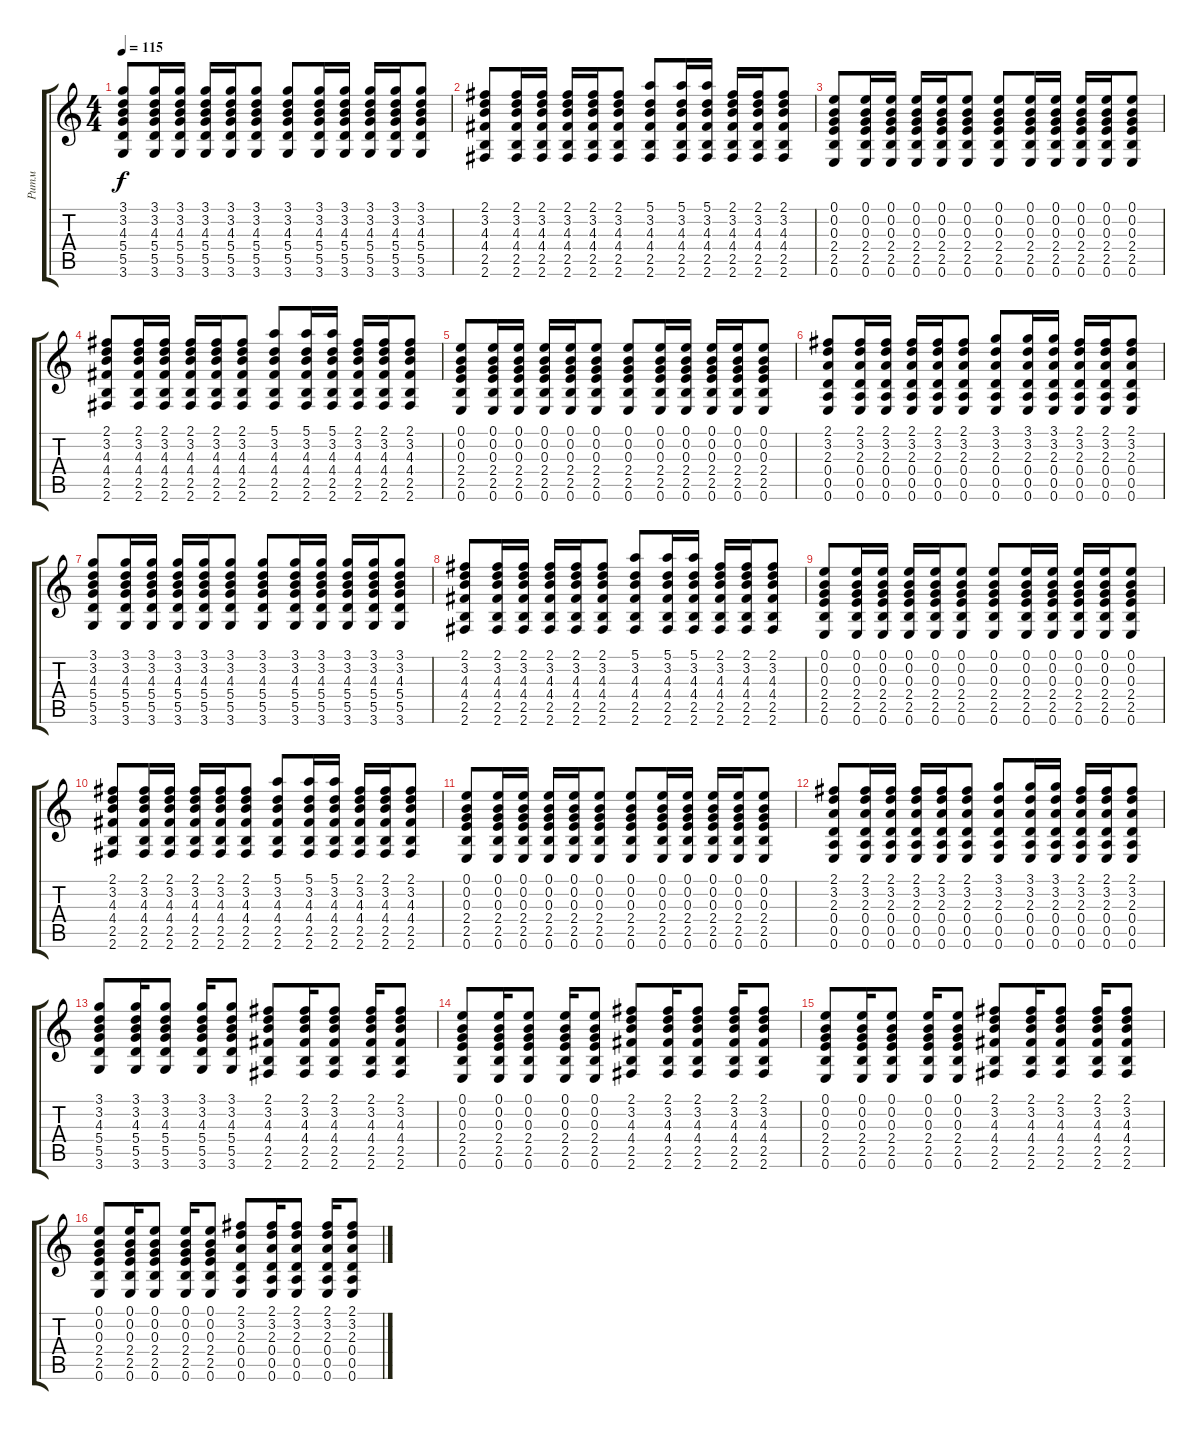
\track ("Ритм" "Ритм") {instrument acousticguitarsteel}
\staff {score tabs}
\tuning (E4 B3 G3 D3 A2 E2) {hide}
\ts (4 4)
\tempo 115
\clef g2
\ks c
(3.1 3.2 4.3 5.4 5.5 3.6).8{dy f} (3.1 3.2 4.3 5.4 5.5 3.6).16 (3.1 3.2 4.3 5.4 5.5 3.6).16 (3.1 3.2 4.3 5.4 5.5 3.6).16 (3.1 3.2 4.3 5.4 5.5 3.6).16 (3.1 3.2 4.3 5.4 5.5 3.6).8 (3.1 3.2 4.3 5.4 5.5 3.6).8 (3.1 3.2 4.3 5.4 5.5 3.6).16 (3.1 3.2 4.3 5.4 5.5 3.6).16 (3.1 3.2 4.3 5.4 5.5 3.6).16 (3.1 3.2 4.3 5.4 5.5 3.6).16 (3.1 3.2 4.3 5.4 5.5 3.6).8 |
(2.1 3.2 4.3 4.4 2.5 2.6).8 (2.1 3.2 4.3 4.4 2.5 2.6).16 (2.1 3.2 4.3 4.4 2.5 2.6).16 (2.1 3.2 4.3 4.4 2.5 2.6).16 (2.1 3.2 4.3 4.4 2.5 2.6).16 (2.1 3.2 4.3 4.4 2.5 2.6).8 (5.1 3.2 4.3 4.4 2.5 2.6).8 (5.1 3.2 4.3 4.4 2.5 2.6).16 (5.1 3.2 4.3 4.4 2.5 2.6).16 (2.1 3.2 4.3 4.4 2.5 2.6).16 (2.1 3.2 4.3 4.4 2.5 2.6).16 (2.1 3.2 4.3 4.4 2.5 2.6).8 |
(0.1 0.2 0.3 2.4 2.5 0.6).8 (0.1 0.2 0.3 2.4 2.5 0.6).16 (0.1 0.2 0.3 2.4 2.5 0.6).16 (0.1 0.2 0.3 2.4 2.5 0.6).16 (0.1 0.2 0.3 2.4 2.5 0.6).16 (0.1 0.2 0.3 2.4 2.5 0.6).8 (0.1 0.2 0.3 2.4 2.5 0.6).8 (0.1 0.2 0.3 2.4 2.5 0.6).16 (0.1 0.2 0.3 2.4 2.5 0.6).16 (0.1 0.2 0.3 2.4 2.5 0.6).16 (0.1 0.2 0.3 2.4 2.5 0.6).16 (0.1 0.2 0.3 2.4 2.5 0.6).8 |
(2.1 3.2 4.3 4.4 2.5 2.6).8 (2.1 3.2 4.3 4.4 2.5 2.6).16 (2.1 3.2 4.3 4.4 2.5 2.6).16 (2.1 3.2 4.3 4.4 2.5 2.6).16 (2.1 3.2 4.3 4.4 2.5 2.6).16 (2.1 3.2 4.3 4.4 2.5 2.6).8 (5.1 3.2 4.3 4.4 2.5 2.6).8 (5.1 3.2 4.3 4.4 2.5 2.6).16 (5.1 3.2 4.3 4.4 2.5 2.6).16 (2.1 3.2 4.3 4.4 2.5 2.6).16 (2.1 3.2 4.3 4.4 2.5 2.6).16 (2.1 3.2 4.3 4.4 2.5 2.6).8 |
(0.1 0.2 0.3 2.4 2.5 0.6).8 (0.1 0.2 0.3 2.4 2.5 0.6).16 (0.1 0.2 0.3 2.4 2.5 0.6).16 (0.1 0.2 0.3 2.4 2.5 0.6).16 (0.1 0.2 0.3 2.4 2.5 0.6).16 (0.1 0.2 0.3 2.4 2.5 0.6).8 (0.1 0.2 0.3 2.4 2.5 0.6).8 (0.1 0.2 0.3 2.4 2.5 0.6).16 (0.1 0.2 0.3 2.4 2.5 0.6).16 (0.1 0.2 0.3 2.4 2.5 0.6).16 (0.1 0.2 0.3 2.4 2.5 0.6).16 (0.1 0.2 0.3 2.4 2.5 0.6).8 |
(2.1 3.2 2.3 0.4 0.5 0.6).8 (2.1 3.2 2.3 0.4 0.5 0.6).16 (2.1 3.2 2.3 0.4 0.5 0.6).16 (2.1 3.2 2.3 0.4 0.5 0.6).16 (2.1 3.2 2.3 0.4 0.5 0.6).16 (2.1 3.2 2.3 0.4 0.5 0.6).8 (3.1 3.2 2.3 0.4 0.5 0.6).8 (3.1 3.2 2.3 0.4 0.5 0.6).16 (3.1 3.2 2.3 0.4 0.5 0.6).16 (2.1 3.2 2.3 0.4 0.5 0.6).16 (2.1 3.2 2.3 0.4 0.5 0.6).16 (2.1 3.2 2.3 0.4 0.5 0.6).8 |
(3.1 3.2 4.3 5.4 5.5 3.6).8 (3.1 3.2 4.3 5.4 5.5 3.6).16 (3.1 3.2 4.3 5.4 5.5 3.6).16 (3.1 3.2 4.3 5.4 5.5 3.6).16 (3.1 3.2 4.3 5.4 5.5 3.6).16 (3.1 3.2 4.3 5.4 5.5 3.6).8 (3.1 3.2 4.3 5.4 5.5 3.6).8 (3.1 3.2 4.3 5.4 5.5 3.6).16 (3.1 3.2 4.3 5.4 5.5 3.6).16 (3.1 3.2 4.3 5.4 5.5 3.6).16 (3.1 3.2 4.3 5.4 5.5 3.6).16 (3.1 3.2 4.3 5.4 5.5 3.6).8 |
(2.1 3.2 4.3 4.4 2.5 2.6).8 (2.1 3.2 4.3 4.4 2.5 2.6).16 (2.1 3.2 4.3 4.4 2.5 2.6).16 (2.1 3.2 4.3 4.4 2.5 2.6).16 (2.1 3.2 4.3 4.4 2.5 2.6).16 (2.1 3.2 4.3 4.4 2.5 2.6).8 (5.1 3.2 4.3 4.4 2.5 2.6).8 (5.1 3.2 4.3 4.4 2.5 2.6).16 (5.1 3.2 4.3 4.4 2.5 2.6).16 (2.1 3.2 4.3 4.4 2.5 2.6).16 (2.1 3.2 4.3 4.4 2.5 2.6).16 (2.1 3.2 4.3 4.4 2.5 2.6).8 |
(0.1 0.2 0.3 2.4 2.5 0.6).8 (0.1 0.2 0.3 2.4 2.5 0.6).16 (0.1 0.2 0.3 2.4 2.5 0.6).16 (0.1 0.2 0.3 2.4 2.5 0.6).16 (0.1 0.2 0.3 2.4 2.5 0.6).16 (0.1 0.2 0.3 2.4 2.5 0.6).8 (0.1 0.2 0.3 2.4 2.5 0.6).8 (0.1 0.2 0.3 2.4 2.5 0.6).16 (0.1 0.2 0.3 2.4 2.5 0.6).16 (0.1 0.2 0.3 2.4 2.5 0.6).16 (0.1 0.2 0.3 2.4 2.5 0.6).16 (0.1 0.2 0.3 2.4 2.5 0.6).8 |
(2.1 3.2 4.3 4.4 2.5 2.6).8 (2.1 3.2 4.3 4.4 2.5 2.6).16 (2.1 3.2 4.3 4.4 2.5 2.6).16 (2.1 3.2 4.3 4.4 2.5 2.6).16 (2.1 3.2 4.3 4.4 2.5 2.6).16 (2.1 3.2 4.3 4.4 2.5 2.6).8 (5.1 3.2 4.3 4.4 2.5 2.6).8 (5.1 3.2 4.3 4.4 2.5 2.6).16 (5.1 3.2 4.3 4.4 2.5 2.6).16 (2.1 3.2 4.3 4.4 2.5 2.6).16 (2.1 3.2 4.3 4.4 2.5 2.6).16 (2.1 3.2 4.3 4.4 2.5 2.6).8 |
(0.1 0.2 0.3 2.4 2.5 0.6).8 (0.1 0.2 0.3 2.4 2.5 0.6).16 (0.1 0.2 0.3 2.4 2.5 0.6).16 (0.1 0.2 0.3 2.4 2.5 0.6).16 (0.1 0.2 0.3 2.4 2.5 0.6).16 (0.1 0.2 0.3 2.4 2.5 0.6).8 (0.1 0.2 0.3 2.4 2.5 0.6).8 (0.1 0.2 0.3 2.4 2.5 0.6).16 (0.1 0.2 0.3 2.4 2.5 0.6).16 (0.1 0.2 0.3 2.4 2.5 0.6).16 (0.1 0.2 0.3 2.4 2.5 0.6).16 (0.1 0.2 0.3 2.4 2.5 0.6).8 |
(2.1 3.2 2.3 0.4 0.5 0.6).8 (2.1 3.2 2.3 0.4 0.5 0.6).16 (2.1 3.2 2.3 0.4 0.5 0.6).16 (2.1 3.2 2.3 0.4 0.5 0.6).16 (2.1 3.2 2.3 0.4 0.5 0.6).16 (2.1 3.2 2.3 0.4 0.5 0.6).8 (3.1 3.2 2.3 0.4 0.5 0.6).8 (3.1 3.2 2.3 0.4 0.5 0.6).16 (3.1 3.2 2.3 0.4 0.5 0.6).16 (2.1 3.2 2.3 0.4 0.5 0.6).16 (2.1 3.2 2.3 0.4 0.5 0.6).16 (2.1 3.2 2.3 0.4 0.5 0.6).8 |
(3.1 3.2 4.3 5.4 5.5 3.6).8 (3.1 3.2 4.3 5.4 5.5 3.6).16 (3.1 3.2 4.3 5.4 5.5 3.6).8 (3.1 3.2 4.3 5.4 5.5 3.6).16 (3.1 3.2 4.3 5.4 5.5 3.6).8 (2.1 3.2 4.3 4.4 2.5 2.6).8 (2.1 3.2 4.3 4.4 2.5 2.6).16 (2.1 3.2 4.3 4.4 2.5 2.6).8 (2.1 3.2 4.3 4.4 2.5 2.6).16 (2.1 3.2 4.3 4.4 2.5 2.6).8 |
(0.1 0.2 0.3 2.4 2.5 0.6).8 (0.1 0.2 0.3 2.4 2.5 0.6).16 (0.1 0.2 0.3 2.4 2.5 0.6).8 (0.1 0.2 0.3 2.4 2.5 0.6).16 (0.1 0.2 0.3 2.4 2.5 0.6).8 (2.1 3.2 4.3 4.4 2.5 2.6).8 (2.1 3.2 4.3 4.4 2.5 2.6).16 (2.1 3.2 4.3 4.4 2.5 2.6).8 (2.1 3.2 4.3 4.4 2.5 2.6).16 (2.1 3.2 4.3 4.4 2.5 2.6).8 |
(0.1 0.2 0.3 2.4 2.5 0.6).8 (0.1 0.2 0.3 2.4 2.5 0.6).16 (0.1 0.2 0.3 2.4 2.5 0.6).8 (0.1 0.2 0.3 2.4 2.5 0.6).16 (0.1 0.2 0.3 2.4 2.5 0.6).8 (2.1 3.2 4.3 4.4 2.5 2.6).8 (2.1 3.2 4.3 4.4 2.5 2.6).16 (2.1 3.2 4.3 4.4 2.5 2.6).8 (2.1 3.2 4.3 4.4 2.5 2.6).16 (2.1 3.2 4.3 4.4 2.5 2.6).8 |
(0.1 0.2 0.3 2.4 2.5 0.6).8 (0.1 0.2 0.3 2.4 2.5 0.6).16 (0.1 0.2 0.3 2.4 2.5 0.6).8 (0.1 0.2 0.3 2.4 2.5 0.6).16 (0.1 0.2 0.3 2.4 2.5 0.6).8 (2.1 3.2 2.3 0.4 0.5 0.6).8 (2.1 3.2 2.3 0.4 0.5 0.6).16 (2.1 3.2 2.3 0.4 0.5 0.6).8 (2.1 3.2 2.3 0.4 0.5 0.6).16 (2.1 3.2 2.3 0.4 0.5 0.6).8
